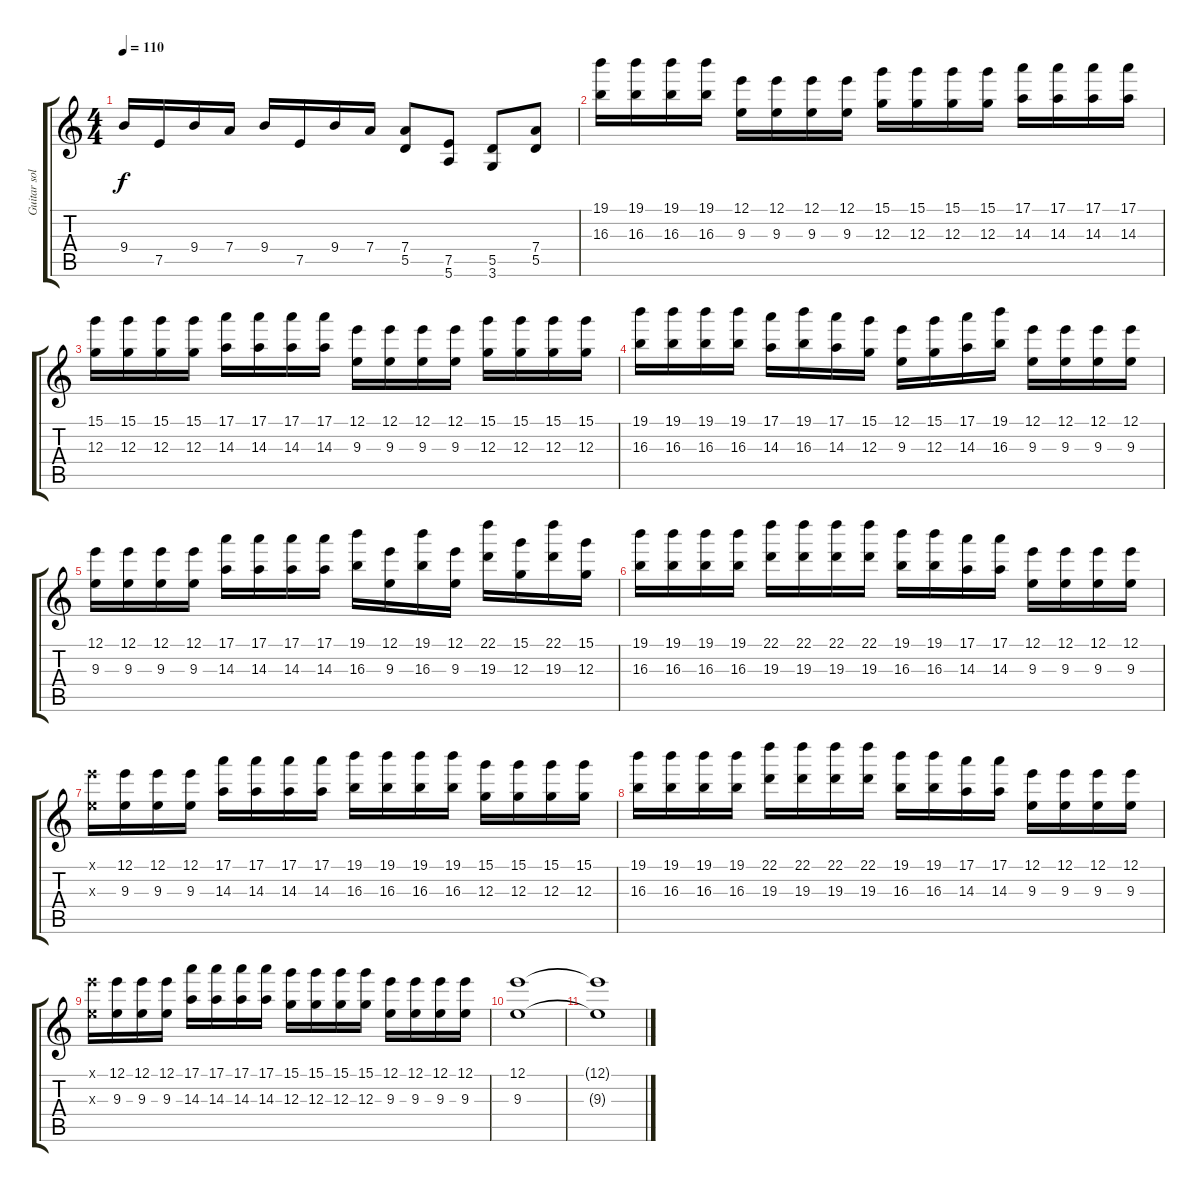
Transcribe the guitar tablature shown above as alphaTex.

\track ("Guitar solo" "Guitar sol") {instrument overdrivenguitar}
\staff {score tabs}
\tuning (E4 B3 G3 D3 A2 E2) {hide}
\ts (4 4)
\tempo 110
\clef g2
\ks c
9.4.16{dy f} 7.5.16 9.4.16 7.4.16 9.4.16 7.5.16 9.4.16 7.4.16 (7.4 5.5).8 (7.5 5.6).8 (5.5 3.6).8 (7.4 5.5).8 |
(19.1 16.3).16 (19.1 16.3).16 (19.1 16.3).16 (19.1 16.3).16 (12.1 9.3).16 (12.1 9.3).16 (12.1 9.3).16 (12.1 9.3).16 (15.1 12.3).16 (15.1 12.3).16 (15.1 12.3).16 (15.1 12.3).16 (17.1 14.3).16 (17.1 14.3).16 (17.1 14.3).16 (17.1 14.3).16 |
(15.1 12.3).16 (15.1 12.3).16 (15.1 12.3).16 (15.1 12.3).16 (17.1 14.3).16 (17.1 14.3).16 (17.1 14.3).16 (17.1 14.3).16 (12.1 9.3).16 (12.1 9.3).16 (12.1 9.3).16 (12.1 9.3).16 (15.1 12.3).16 (15.1 12.3).16 (15.1 12.3).16 (15.1 12.3).16 |
(19.1 16.3).16 (19.1 16.3).16 (19.1 16.3).16 (19.1 16.3).16 (17.1 14.3).16 (19.1 16.3).16 (17.1 14.3).16 (15.1 12.3).16 (12.1 9.3).16 (15.1 12.3).16 (17.1 14.3).16 (19.1 16.3).16 (12.1 9.3).16 (12.1 9.3).16 (12.1 9.3).16 (12.1 9.3).16 |
(12.1 9.3).16 (12.1 9.3).16 (12.1 9.3).16 (12.1 9.3).16 (17.1 14.3).16 (17.1 14.3).16 (17.1 14.3).16 (17.1 14.3).16 (19.1 16.3).16 (12.1 9.3).16 (19.1 16.3).16 (12.1 9.3).16 (22.1 19.3).16 (15.1 12.3).16 (22.1 19.3).16 (15.1 12.3).16 |
(19.1 16.3).16 (19.1 16.3).16 (19.1 16.3).16 (19.1 16.3).16 (22.1 19.3).16 (22.1 19.3).16 (22.1 19.3).16 (22.1 19.3).16 (19.1 16.3).16 (19.1 16.3).16 (17.1 14.3).16 (17.1 14.3).16 (12.1 9.3).16 (12.1 9.3).16 (12.1 9.3).16 (12.1 9.3).16 |
(12.1{x} 9.3{x}).16 (12.1 9.3).16 (12.1 9.3).16 (12.1 9.3).16 (17.1 14.3).16 (17.1 14.3).16 (17.1 14.3).16 (17.1 14.3).16 (19.1 16.3).16 (19.1 16.3).16 (19.1 16.3).16 (19.1 16.3).16 (15.1 12.3).16 (15.1 12.3).16 (15.1 12.3).16 (15.1 12.3).16 |
(19.1 16.3).16 (19.1 16.3).16 (19.1 16.3).16 (19.1 16.3).16 (22.1 19.3).16 (22.1 19.3).16 (22.1 19.3).16 (22.1 19.3).16 (19.1 16.3).16 (19.1 16.3).16 (17.1 14.3).16 (17.1 14.3).16 (12.1 9.3).16 (12.1 9.3).16 (12.1 9.3).16 (12.1 9.3).16 |
(12.1{x} 9.3{x}).16 (12.1 9.3).16 (12.1 9.3).16 (12.1 9.3).16 (17.1 14.3).16 (17.1 14.3).16 (17.1 14.3).16 (17.1 14.3).16 (15.1 12.3).16 (15.1 12.3).16 (15.1 12.3).16 (15.1 12.3).16 (12.1 9.3).16 (12.1 9.3).16 (12.1 9.3).16 (12.1 9.3).16 |
(12.1 9.3).1 |
(12.1{t} 9.3{t}).1
